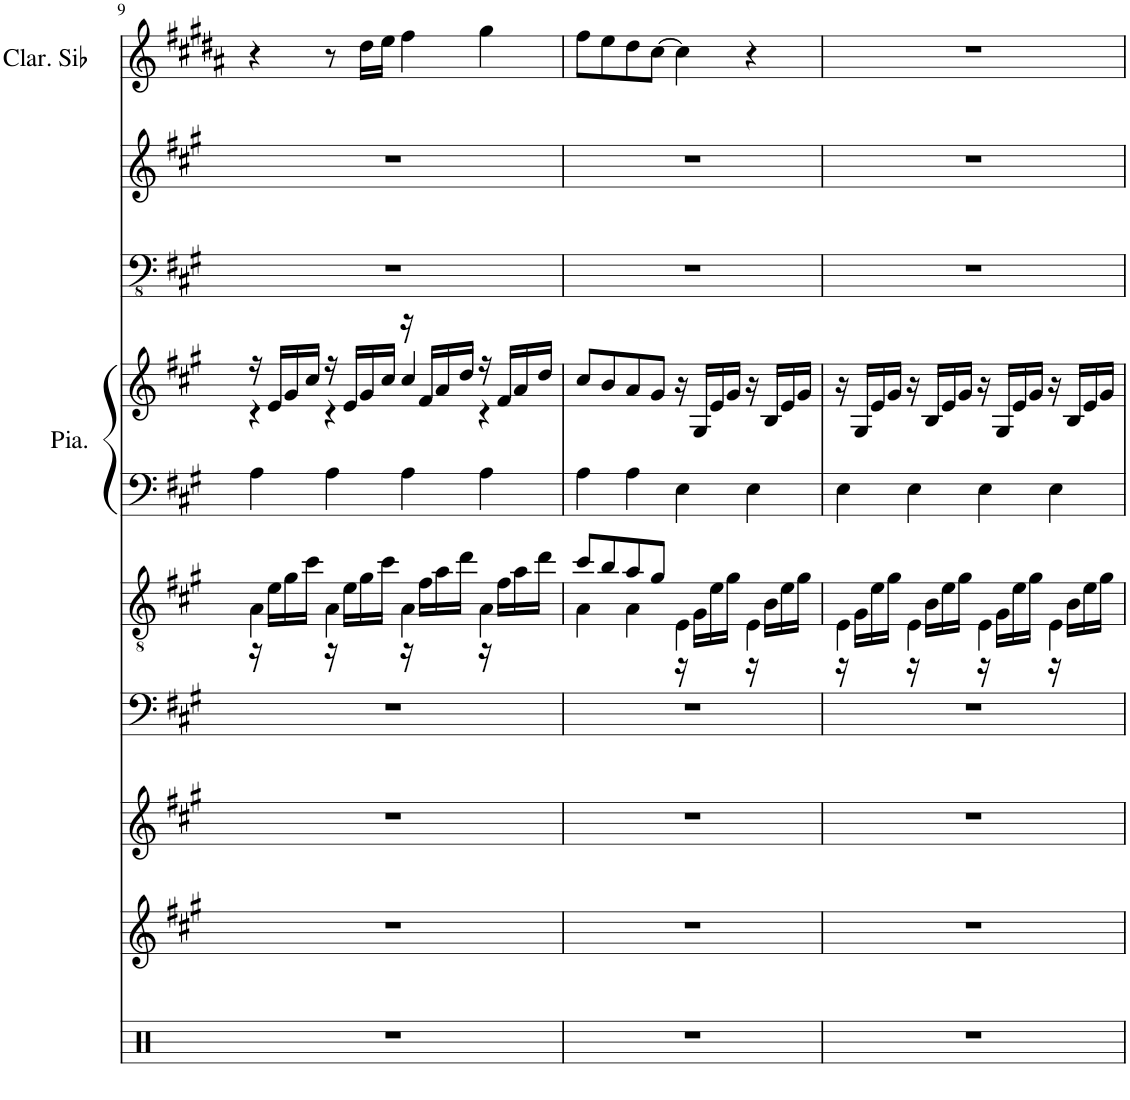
**kern	**kern	**kern	**kern	**kern	**kern	**kern	**kern	**kern	**kern
*part9	*part8	*part7	*part6	*part5	*part4	*part4	*part3	*part2	*part1
*staff10	*staff9	*staff8	*staff7	*staff6	*staff5	*staff4	*staff3	*staff2	*staff1
*I"Drums	*I"Brass	*I"Harp	*I"Strings	*I"Guitar	*I"Piano	*	*I"フレットレスエレキベース	*I"Voice	*I"Clarinette en Sib
*	*	*I'Hp	*I'Str	*	*I'Pia.	*	*	*	*I'Clar. Sib
!!LO:PB:g=z
*clefX	*clefG2	*clefG2	*clefF4	*clefGv2	*clefF4	*clefG2	*clefFv4	*clefG2	*clefG2
*	*	*	*	*	*	*	*	*	*Trd1c2
*k[f#c#g#]	*k[f#c#g#]	*k[f#c#g#]	*k[f#c#g#]	*k[f#c#g#]	*k[f#c#g#]	*k[f#c#g#]	*k[f#c#g#]	*k[f#c#g#]	*k[f#c#g#d#a#]
*M4/4	*M4/4	*M4/4	*M4/4	*M4/4	*M4/4	*M4/4	*M4/4	*M4/4	*M4/4
=9	=9	=9	=9	=9	=9	=9	=9	=9	=9
*	*	*	*	*^	*	*^	*	*	*
1r	1r	1r	1r	4A\	16r	4A\	16r	4r	1r	1r	4r
.	.	.	.	.	16e\LL	.	16e/LL	.	.	.	.
.	.	.	.	.	16g#\	.	16g#/	.	.	.	.
.	.	.	.	.	16cc#\JJ	.	16cc#/JJ	.	.	.	.
.	.	.	.	4A\	16r	4A\	16r	4r	.	.	8r
.	.	.	.	.	16e\LL	.	16e/LL	.	.	.	.
.	.	.	.	.	16g#\	.	16g#/	.	.	.	16dd#\LL
.	.	.	.	.	16cc#\JJ	.	16cc#/JJ	.	.	.	16ee\JJ
.	.	.	.	4A\	16r	4A\	16r	4cc#/	.	.	4ff#\
.	.	.	.	.	16f#\LL	.	16f#/LL	.	.	.	.
.	.	.	.	.	16a\	.	16a/	.	.	.	.
.	.	.	.	.	16dd\JJ	.	16dd/JJ	.	.	.	.
.	.	.	.	4A\	16r	4A\	16r	4r	.	.	4gg#\
.	.	.	.	.	16f#\LL	.	16f#/LL	.	.	.	.
.	.	.	.	.	16a\	.	16a/	.	.	.	.
.	.	.	.	.	16dd\JJ	.	16dd/JJ	.	.	.	.
*	*	*	*	*	*	*	*v	*v	*	*	*
=10	=10	=10	=10	=10	=10	=10	=10	=10	=10	=10
1r	1r	1r	1r	4A\	8cc#/L	4A\	8cc#/L	1r	1r	8ff#\L
.	.	.	.	.	8b/	.	8b/	.	.	8ee\
.	.	.	.	4A\	8a/	4A\	8a/	.	.	8dd#\
.	.	.	.	.	8g#/J	.	8g#/J	.	.	[8cc#\J
.	.	.	.	4E\	16r	4E\	16r	.	.	4cc#\]
.	.	.	.	.	16G#\LL	.	16G#/LL	.	.	.
.	.	.	.	.	16e\	.	16e/	.	.	.
.	.	.	.	.	16g#\JJ	.	16g#/JJ	.	.	.
.	.	.	.	4E\	16r	4E\	16r	.	.	4r
.	.	.	.	.	16B\LL	.	16B/LL	.	.	.
.	.	.	.	.	16e\	.	16e/	.	.	.
.	.	.	.	.	16g#\JJ	.	16g#/JJ	.	.	.
=11	=11	=11	=11	=11	=11	=11	=11	=11	=11	=11
1r	1r	1r	1r	4E\	16r	4E\	16r	1r	1r	1r
.	.	.	.	.	16G#\LL	.	16G#/LL	.	.	.
.	.	.	.	.	16e\	.	16e/	.	.	.
.	.	.	.	.	16g#\JJ	.	16g#/JJ	.	.	.
.	.	.	.	4E\	16r	4E\	16r	.	.	.
.	.	.	.	.	16B\LL	.	16B/LL	.	.	.
.	.	.	.	.	16e\	.	16e/	.	.	.
.	.	.	.	.	16g#\JJ	.	16g#/JJ	.	.	.
.	.	.	.	4E\	16r	4E\	16r	.	.	.
.	.	.	.	.	16G#\LL	.	16G#/LL	.	.	.
.	.	.	.	.	16e\	.	16e/	.	.	.
.	.	.	.	.	16g#\JJ	.	16g#/JJ	.	.	.
.	.	.	.	4E\	16r	4E\	16r	.	.	.
.	.	.	.	.	16B\LL	.	16B/LL	.	.	.
.	.	.	.	.	16e\	.	16e/	.	.	.
.	.	.	.	.	16g#\JJ	.	16g#/JJ	.	.	.
*	*	*	*	*v	*v	*	*	*	*	*
=	=	=	=	=	=	=	=	=	=
*-	*-	*-	*-	*-	*-	*-	*-	*-	*-
